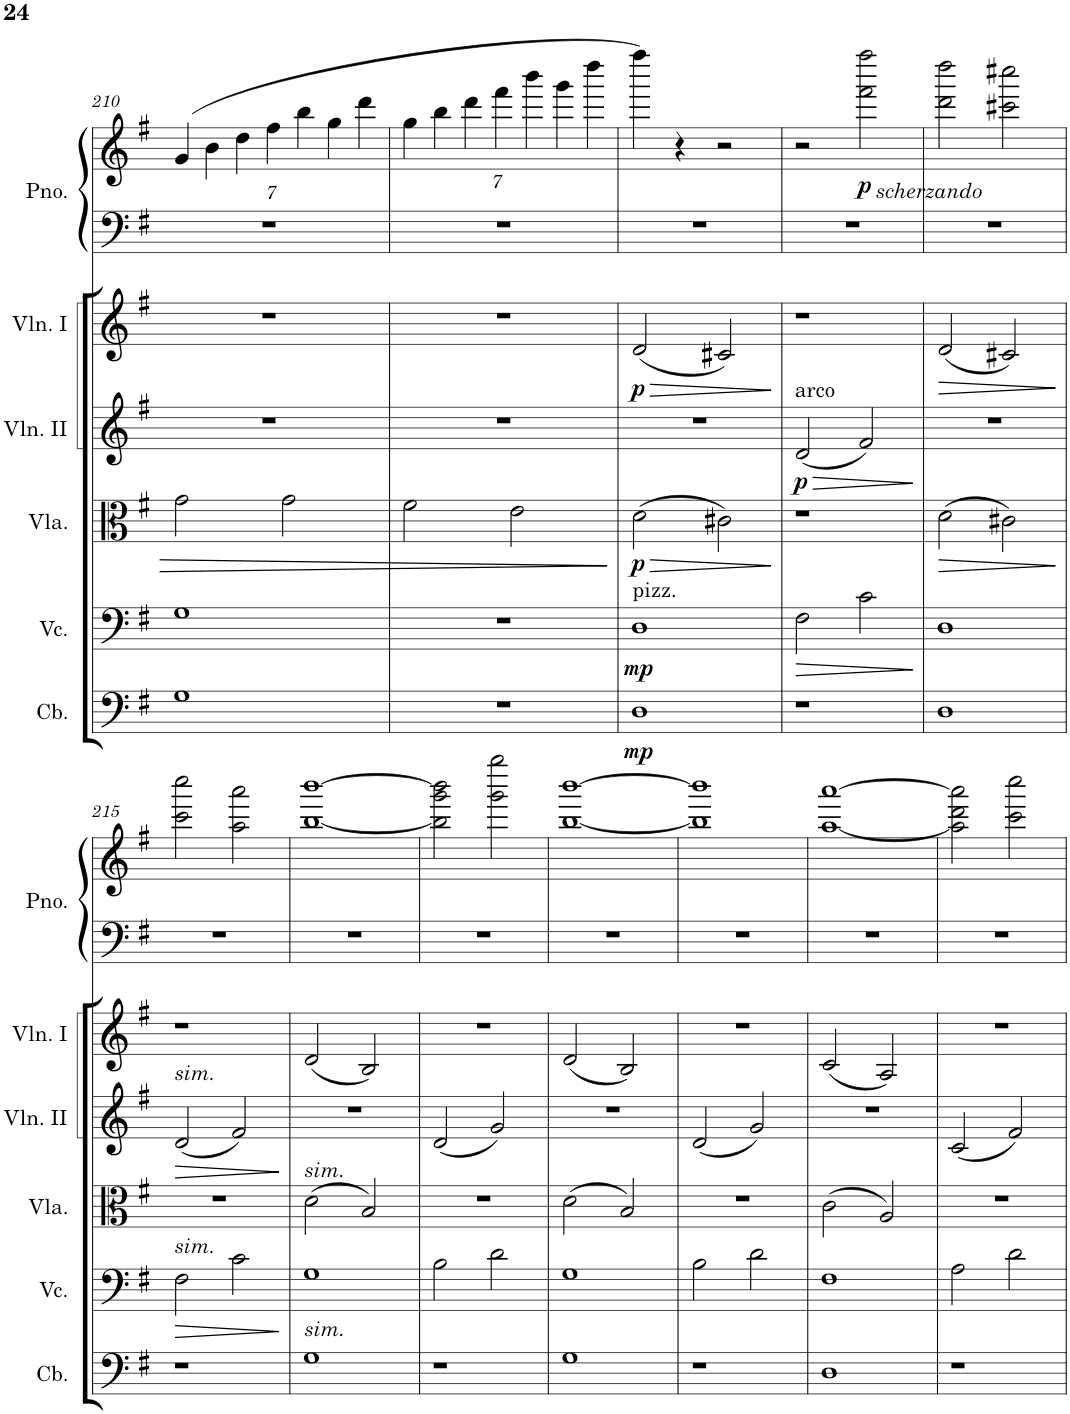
**kern	**dynam	**kern	**dynam	**kern	**dynam	**kern	**dynam	**kern	**dynam	**kern	**kern	**dynam
*part6	*part6	*part5	*part5	*part4	*part4	*part3	*part3	*part2	*part2	*part1	*part1	*part1
*staff7	*staff7	*staff6	*staff6	*staff5	*staff5	*staff4	*staff4	*staff3	*staff3	*staff2	*staff1	*staff1/2
*I"Contrabass	*	*I"Violoncello	*	*I"Viola	*	*I"Violin II	*	*I"Violin I	*	*I"Piano	*	*
*I'Cb.	*	*I'Vc.	*	*I'Vla.	*	*I'Vln. II	*	*I'Vln. I	*	*I'Pno.	*	*
!!LO:PB:g=z
*clefF4	*	*clefF4	*	*clefC3	*	*clefG2	*	*clefG2	*	*clefF4	*clefG2	*
*Trd7c12	*	*	*	*	*	*	*	*	*	*	*	*
*k[f#]	*	*k[f#]	*	*k[f#]	*	*k[f#]	*	*k[f#]	*	*k[f#]	*k[f#]	*
*M2/2	*	*M2/2	*	*M2/2	*	*M2/2	*	*M2/2	*	*M2/2	*M2/2	*
*met(c|)	*	*met(c|)	*	*met(c|)	*	*met(c|)	*	*met(c|)	*	*met(c|)	*met(c|)	*
*	*	*	*	*	*	*	*	*	*	*	*Xbrackettup	*
=210	=210	=210	=210	=210	=210	=210	=210	=210	=210	=210	=210	=210
1G	.	1G	.	2g\	.	1r	.	1r	.	1r	(7g/	.
.	.	.	.	.	.	.	.	.	.	.	7b\	.
.	.	.	.	.	.	.	.	.	.	.	7dd\	.
.	.	.	.	.	.	.	.	.	.	.	7ff#\	.
.	.	.	.	2g\	.	.	.	.	.	.	.	.
.	.	.	.	.	.	.	.	.	.	.	7bb\	.
.	.	.	.	.	.	.	.	.	.	.	7gg\	.
.	.	.	.	.	.	.	.	.	.	.	7ddd\	.
=211	=211	=211	=211	=211	=211	=211	=211	=211	=211	=211	=211	=211
1r	.	1r	.	2f#\	.	1r	.	1r	.	1r	7gg\	.
.	.	.	.	.	.	.	.	.	.	.	7bb\	.
.	.	.	.	.	.	.	.	.	.	.	7ddd\	.
.	.	.	.	.	.	.	.	.	.	.	7fff#\	.
.	.	.	.	2e\	.	.	.	.	.	.	.	.
.	.	.	.	.	.	.	.	.	.	.	7bbb\	.
.	.	.	.	.	.	.	.	.	.	.	7ggg\	.
.	.	.	.	.	.	.	.	.	.	.	7dddd\	.
=212	=212	=212	=212	=212	=212	=212	=212	=212	=212	=212	=212	=212
!	!	!LO:TX:a:t=pizz.	!	!	!	!	!	!	!	!	!	!
!	!LO:DY:b	!	!LO:DY:b	!	!LO:HP:b	!	!	!	!LO:HP:b	!	!	!
!	!	!	!	!	!LO:DY:n=1:b	!	!	!	!LO:DY:n=1:b	!	!	!
1D	mp	1D	mp	(2d\	> p	1r	.	(2d/	> p	1r	4ffff#\)	.
.	.	.	.	.	.	.	.	.	.	.	4r	.
.	.	.	.	2c#X\)	.	.	.	2c#X/)	.	.	2r	.
.	.	.	.	.	]	.	.	.	]	.	.	.
=213	=213	=213	=213	=213	=213	=213	=213	=213	=213	=213	=213	=213
!	!	!	!	!	!	!LO:TX:a:t=arco	!	!	!	!	!	!
!	!	!	!LO:HP:b	!	!	!	!LO:HP:b	!	!	!	!	!
!	!	!	!	!	!	!	!LO:DY:n=1:b	!	!	!	!	!
1r	.	2F#\	>	1r	.	(2d/	> p	1r	.	1r	2r	.
!	!	!	!	!	!	!	!	!	!	!	!LO:TX:b:i:t=scherzando	!
!	!	!	!	!	!	!	!	!	!	!	!	!LO:DY:b
.	.	2c\	.	.	.	2f#/)	.	.	.	.	2fff#\ 2ffff#\	p
.	.	.	]	.	.	.	]	.	.	.	.	.
=214	=214	=214	=214	=214	=214	=214	=214	=214	=214	=214	=214	=214
!	!	!	!	!	!LO:HP:b	!	!	!	!LO:HP:b	!	!	!
1D	.	1D	.	(2d\	>	1r	.	(2d/	>	1r	2ddd\ 2dddd\	.
.	.	.	.	2c#X\)	.	.	.	2c#X/)	.	.	2ccc#X\ 2cccc#X\	.
.	.	.	.	.	]	.	.	.	]	.	.	.
!!LO:LB:g=z
=215	=215	=215	=215	=215	=215	=215	=215	=215	=215	=215	=215	=215
!	!	!	!	!	!	!	!	!LO:TX:b:i:t=sim.	!	!	!	!
!	!	!	!	!LO:TX:b:i:t=sim.	!	!	!	!	!	!	!	!
!	!	!	!LO:HP:b	!	!	!	!LO:HP:b	!	!	!	!	!
1r	.	2F#\	>	1r	.	(2d/	>	1r	.	1r	2ccc\ 2cccc\	.
.	.	2c\	.	.	.	2f#/)	.	.	.	.	2aa\ 2aaa\	.
.	.	.	]	.	.	.	]	.	.	.	.	.
=216	=216	=216	=216	=216	=216	=216	=216	=216	=216	=216	=216	=216
!	!	!	!	!	!	!LO:TX:b:i:t=sim.	!	!	!	!	!	!
!	!	!LO:TX:b:i:t=sim.	!	!	!	!	!	!	!	!	!	!
1G	.	1G	.	(2d\	.	1r	.	(2d/	.	1r	[1bb [1bbb	.
.	.	.	.	2B/)	.	.	.	2B/)	.	.	.	.
=217	=217	=217	=217	=217	=217	=217	=217	=217	=217	=217	=217	=217
1r	.	2B\	.	1r	.	(2d/	.	1r	.	1r	2bb\] 2ggg\ 2bbb\]	.
.	.	2d\	.	.	.	2g/)	.	.	.	.	2ggg\ 2gggg\	.
=218	=218	=218	=218	=218	=218	=218	=218	=218	=218	=218	=218	=218
1G	.	1G	.	(2d\	.	1r	.	(2d/	.	1r	[1bb [1bbb	.
.	.	.	.	2B/)	.	.	.	2B/)	.	.	.	.
=219	=219	=219	=219	=219	=219	=219	=219	=219	=219	=219	=219	=219
1r	.	2B\	.	1r	.	(2d/	.	1r	.	1r	1bb] 1bbb]	.
.	.	2d\	.	.	.	2g/)	.	.	.	.	.	.
=220	=220	=220	=220	=220	=220	=220	=220	=220	=220	=220	=220	=220
1D	.	1F#	.	(2c\	.	1r	.	(2c/	.	1r	[1aa [1aaa	.
.	.	.	.	2A/)	.	.	.	2A/)	.	.	.	.
=221	=221	=221	=221	=221	=221	=221	=221	=221	=221	=221	=221	=221
1r	.	2A\	.	1r	.	(2c/	.	1r	.	1r	2aa\] 2ddd\ 2aaa\]	.
.	.	2d\	.	.	.	2f#/)	.	.	.	.	2ccc\ 2cccc\	.
=	=	=	=	=	=	=	=	=	=	=	=	=
*-	*-	*-	*-	*-	*-	*-	*-	*-	*-	*-	*-	*-
